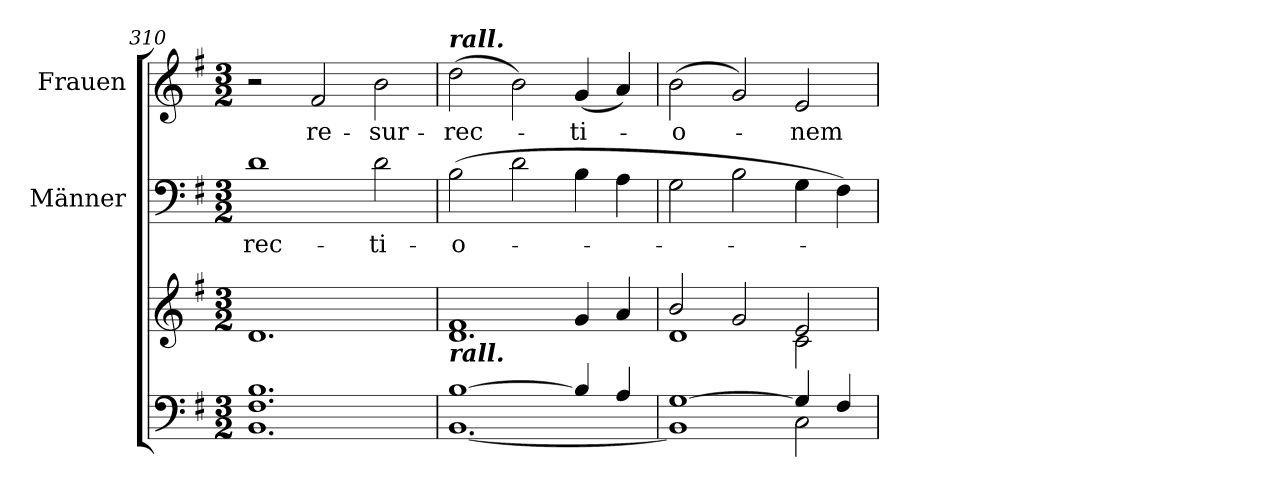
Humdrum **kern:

**kern	**kern	**kern	**text	**kern	**text
*part3	*part3	*part2	*part2	*part1	*part1
*staff4	*staff3	*staff2	*staff2	*staff1	*staff1
*	*	*I"Männer	*	*I"Frauen	*
!!LO:LB:g=z
*clefF4	*clefG2	*clefF4	*	*clefG2	*
*k[f#]	*k[f#]	*k[f#]	*	*k[f#]	*
*G:	*G:	*G:	*	*G:	*
*M3/2	*M3/2	*M3/2	*	*M3/2	*
=310	=310	=310	=310	=310	=310
*^	*	*	*	*	*
!	!	!	!	!LO:LY:b	!	!
1.F# 1.B	1.BB	1.d	1d	-rec-	2r	.
!	!	!	!	!	!	!LO:LY:b
.	.	.	.	.	2f#/	re-
!	!	!	!	!LO:LY:b	!	!LO:LY:b
.	.	.	2d\	-ti-	2b\	-sur-
=311	=311	=311	=311	=311	=311	=311
*	*	*^	*	*	*	*
!	!	!	!	!	!	!LO:TX:a:Bi:t=rall.	!
!	!	!LO:TX:b:Bi:t=rall.	!	!	!	!	!
!	!	!	!	!	!LO:LY:b	!	!LO:LY:b
[>1B	[<1.BB	1f#	1.d	(>2B\	-o-	(>2dd\	-rec-
.	.	.	.	2d\	.	2b\)	.
!	!	!	!	!	!	!	!LO:LY:b
4B/]	.	4g/	.	4B\	.	(<4g/	-ti-
4A/	.	4a/	.	4A\	.	4a/)	.
=312	=312	=312	=312	=312	=312	=312	=312
!	!	!	!	!	!	!	!LO:LY:b
[>1G	1BB]	2b/	1d	2G\	.	(>2b\	-o-
.	.	2g/	.	2B\	.	2g/)	.
!	!	!	!	!	!	!	!LO:LY:b
4G/]	2C\	2e/	2c\	4G\	.	2e/	-nem
4F#/	.	.	.	4F#\)	.	.	.
*v	*v	*	*	*	*	*	*
*	*v	*v	*	*	*	*
=	=	=	=	=	=
*-	*-	*-	*-	*-	*-
